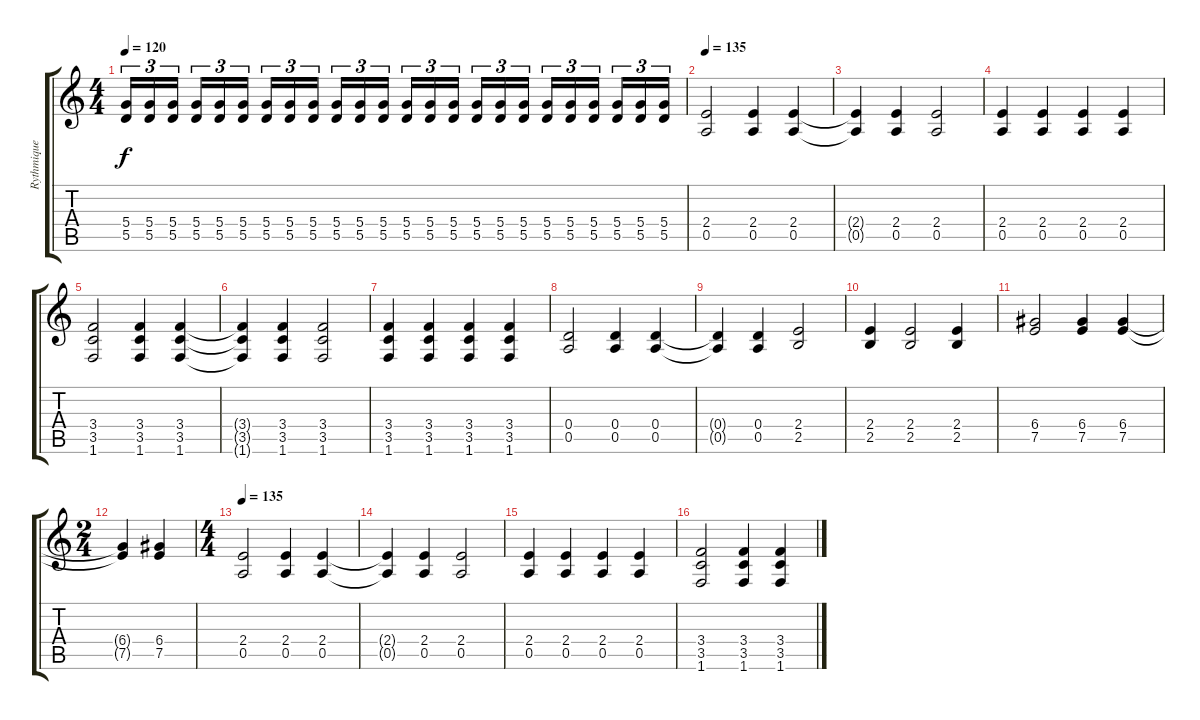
\track ("Rythmique" "Rythmique") {instrument distortionguitar}
\staff {score tabs}
\tuning (E4 B3 G3 D3 A2 E2) {hide}
\ts (4 4)
\tempo 120
\clef g2
\ks c
(5.4 5.5).16{tu (3 2) dy f} (5.4 5.5).16{tu (3 2)} (5.4 5.5).16{tu (3 2)} (5.4 5.5).16{tu (3 2)} (5.4 5.5).16{tu (3 2)} (5.4 5.5).16{tu (3 2)} (5.4 5.5).16{tu (3 2)} (5.4 5.5).16{tu (3 2)} (5.4 5.5).16{tu (3 2)} (5.4 5.5).16{tu (3 2)} (5.4 5.5).16{tu (3 2)} (5.4 5.5).16{tu (3 2)} (5.4 5.5).16{tu (3 2)} (5.4 5.5).16{tu (3 2)} (5.4 5.5).16{tu (3 2)} (5.4 5.5).16{tu (3 2)} (5.4 5.5).16{tu (3 2)} (5.4 5.5).16{tu (3 2)} (5.4 5.5).16{tu (3 2)} (5.4 5.5).16{tu (3 2)} (5.4 5.5).16{tu (3 2)} (5.4 5.5).16{tu (3 2)} (5.4 5.5).16{tu (3 2)} (5.4 5.5).16{tu (3 2)} |
\tempo 135
(2.4 0.5).2 (2.4 0.5).4 (2.4 0.5).4 |
(2.4{t} 0.5{t}).4 (2.4 0.5).4 (2.4 0.5).2 |
(2.4 0.5).4 (2.4 0.5).4 (2.4 0.5).4 (2.4 0.5).4 |
(3.4 3.5 1.6).2 (3.4 3.5 1.6).4 (3.4 3.5 1.6).4 |
(3.4{t} 3.5{t} 1.6{t}).4 (3.4 3.5 1.6).4 (3.4 3.5 1.6).2 |
(3.4 3.5 1.6).4 (3.4 3.5 1.6).4 (3.4 3.5 1.6).4 (3.4 3.5 1.6).4 |
(0.4 0.5).2 (0.4 0.5).4 (0.4 0.5).4 |
(0.4{t} 0.5{t}).4 (0.4 0.5).4 (2.4 2.5).2 |
(2.4 2.5).4 (2.4 2.5).2 (2.4 2.5).4 |
(6.4 7.5).2 (6.4 7.5).4 (6.4 7.5).4 |
\ts (2 4)
(6.4{t} 7.5{t}).4 (6.4 7.5).4 |
\ts (4 4)
\tempo 135
(2.4 0.5).2 (2.4 0.5).4 (2.4 0.5).4 |
(2.4{t} 0.5{t}).4 (2.4 0.5).4 (2.4 0.5).2 |
(2.4 0.5).4 (2.4 0.5).4 (2.4 0.5).4 (2.4 0.5).4 |
(3.4 3.5 1.6).2 (3.4 3.5 1.6).4 (3.4 3.5 1.6).4
